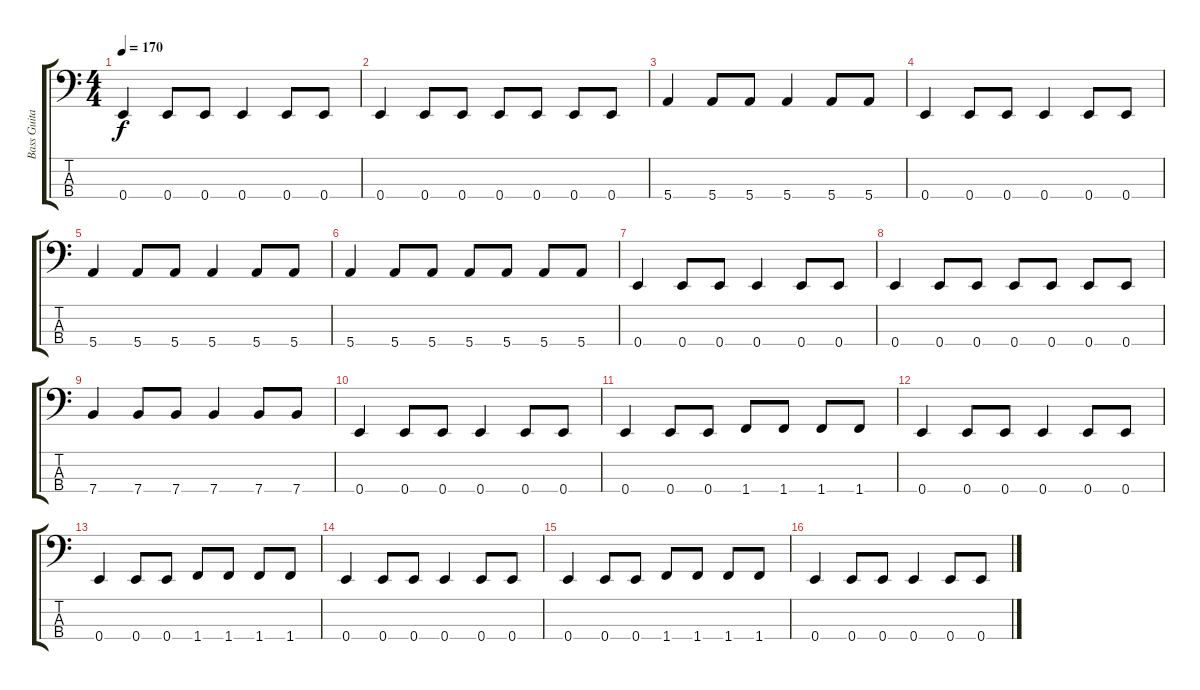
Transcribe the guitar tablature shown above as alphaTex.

\track ("Bass Guitar" "Bass Guita") {instrument electricbasspick}
\staff {score tabs}
\tuning (G2 D2 A1 E1) {hide}
\ts (4 4)
\tempo 170
\clef f4
\ks c
0.4.4{dy f} 0.4.8 0.4.8 0.4.4 0.4.8 0.4.8 |
0.4.4 0.4.8 0.4.8 0.4.8 0.4.8 0.4.8 0.4.8 |
5.4.4 5.4.8 5.4.8 5.4.4 5.4.8 5.4.8 |
0.4.4 0.4.8 0.4.8 0.4.4 0.4.8 0.4.8 |
5.4.4 5.4.8 5.4.8 5.4.4 5.4.8 5.4.8 |
5.4.4 5.4.8 5.4.8 5.4.8 5.4.8 5.4.8 5.4.8 |
0.4.4 0.4.8 0.4.8 0.4.4 0.4.8 0.4.8 |
0.4.4 0.4.8 0.4.8 0.4.8 0.4.8 0.4.8 0.4.8 |
7.4.4 7.4.8 7.4.8 7.4.4 7.4.8 7.4.8 |
0.4.4 0.4.8 0.4.8 0.4.4 0.4.8 0.4.8 |
0.4.4 0.4.8 0.4.8 1.4.8 1.4.8 1.4.8 1.4.8 |
0.4.4 0.4.8 0.4.8 0.4.4 0.4.8 0.4.8 |
0.4.4 0.4.8 0.4.8 1.4.8 1.4.8 1.4.8 1.4.8 |
0.4.4 0.4.8 0.4.8 0.4.4 0.4.8 0.4.8 |
0.4.4 0.4.8 0.4.8 1.4.8 1.4.8 1.4.8 1.4.8 |
0.4.4 0.4.8 0.4.8 0.4.4 0.4.8 0.4.8
